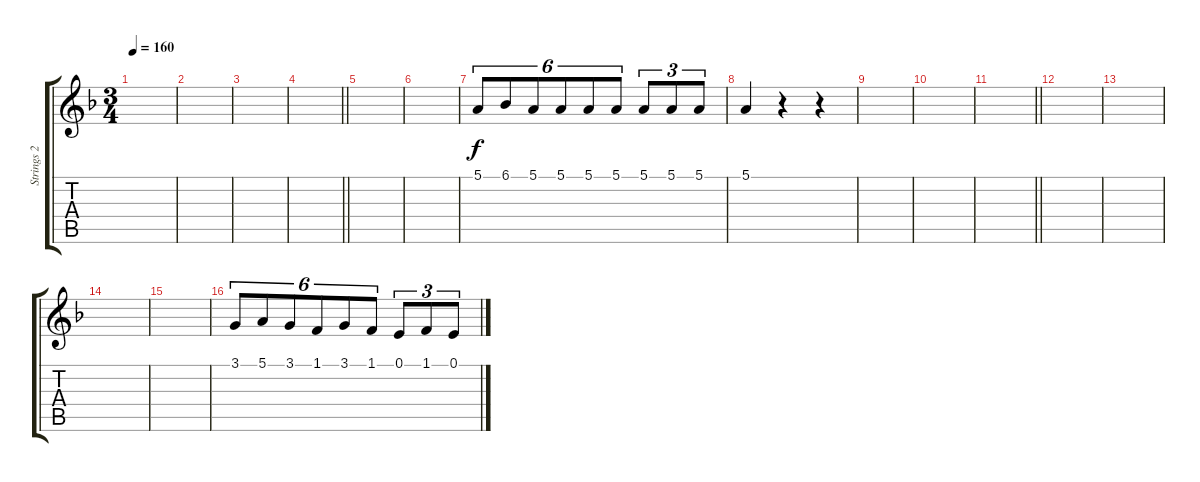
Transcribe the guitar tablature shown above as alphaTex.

\track ("Strings 2" "Strings 2") {instrument stringensemble1}
\staff {score tabs}
\tuning (E4 B3 G3 D3 A2 E2) {hide}
\ts (3 4)
\tempo 160
\clef g2
\ks f
|
|
|
\barLineRight lightlight
|
|
|
5.1.8{tu (6 4)} 6.1.8{tu (6 4)} 5.1.8{tu (6 4)} 5.1.8{tu (6 4)} 5.1.8{tu (6 4)} 5.1.8{tu (6 4)} 5.1.8{tu (3 2)} 5.1.8{tu (3 2)} 5.1.8{tu (3 2)} |
5.1.4 r.4 r.4 |
|
|
\barLineRight lightlight
|
|
|
|
|
3.1.8{tu (6 4)} 5.1.8{tu (6 4)} 3.1.8{tu (6 4)} 1.1.8{tu (6 4)} 3.1.8{tu (6 4)} 1.1.8{tu (6 4)} 0.1.8{tu (3 2)} 1.1.8{tu (3 2)} 0.1.8{tu (3 2)}
